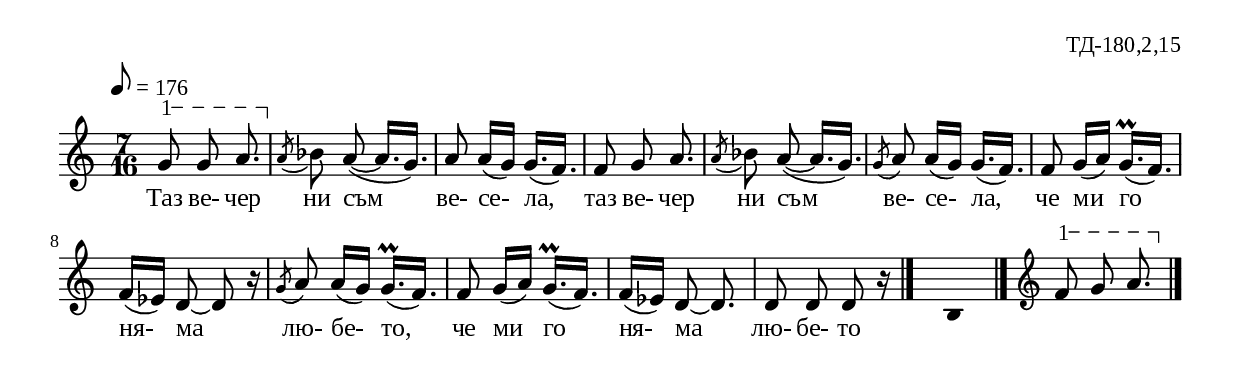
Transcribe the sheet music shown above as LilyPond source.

%{
td_180_2_15
%}

\include "td-preamble.ly"

\score {
\relative c'' {
\tempo 8 = 176
%%\cadenzaOn
\time 7/16
\varA
g8\startTextSpan g\noBeam a8.\stopTextSpan | 
\acciaccatura a8 bes a\noBeam(~ a16.[ g]) |
a8\noBeam a16[( g]) g16.[( f]) | f8 g\noBeam a8. |
\acciaccatura a8 bes a\noBeam(~ a16.[ g]) | 
\acciaccatura g8 a a16[( g]) g16.[( f]) | f8\noBeam g16[( a]) g16.[(\prall f]) |
f16[( ees]) d8\noBeam~ d r16 | \acciaccatura g8 a a16[( g]) g16.\prall[( f]) |
f8 g16[( a]) g16.[(\prall f]) | f16[( ees]) d8\noBeam~ d8. |
d8 d\noBeam d r16
 \bar "|." 
s8. \fixB b4 \fixC
  \bar "|." 
\set Score.measureLength = #(ly:make-moment 1 16)  
 s16 \bar ""  
 \set Score.measureLength = #(ly:make-moment 7 16)  
 \clef treble  
 \varA
f'8\startTextSpan g\noBeam a8.\stopTextSpan 
 \bar "|." 
}
\addlyrics { Таз ве- чер ни съм ве- се- ла, таз ве- чер ни съм ве- се- ла,
че ми го ня- ма лю- бе- то, че ми го ня- ма лю- бе- то }
%
\layout {
%   \context { 
%	    \Staff \remove "Time_signature_engraver" } 
  indent = #0
  line-width = 190\mm
  ragged-right=##f
}
%
\midi { 
	\context {
		\Score tempoWholesPerMinute = #(ly:make-moment 176 8)
		}
	}
}
%
\header{
  opus = "ТД-180,2,15"
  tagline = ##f
}


